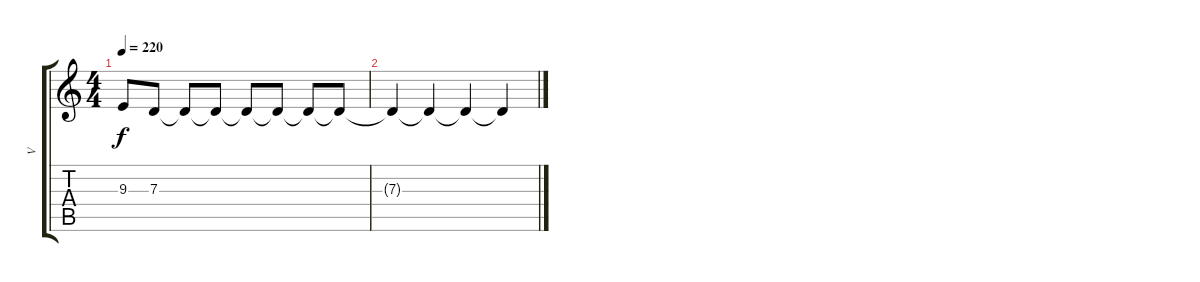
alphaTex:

\track ("V" "V") {instrument lead2sawtooth}
\staff {score tabs}
\tuning (E4 B3 G3 D3 A2 D2) {hide}
\ts (4 4)
\tempo 220
\clef g2
\ks c
9.3.8{dy f} 7.3.8 7.3{t}.8 7.3{t}.8 7.3{t}.8 7.3{t}.8 7.3{t}.8 7.3{t}.8 |
7.3{t}.4 7.3{t}.4 7.3{t}.4 7.3{t}.4
